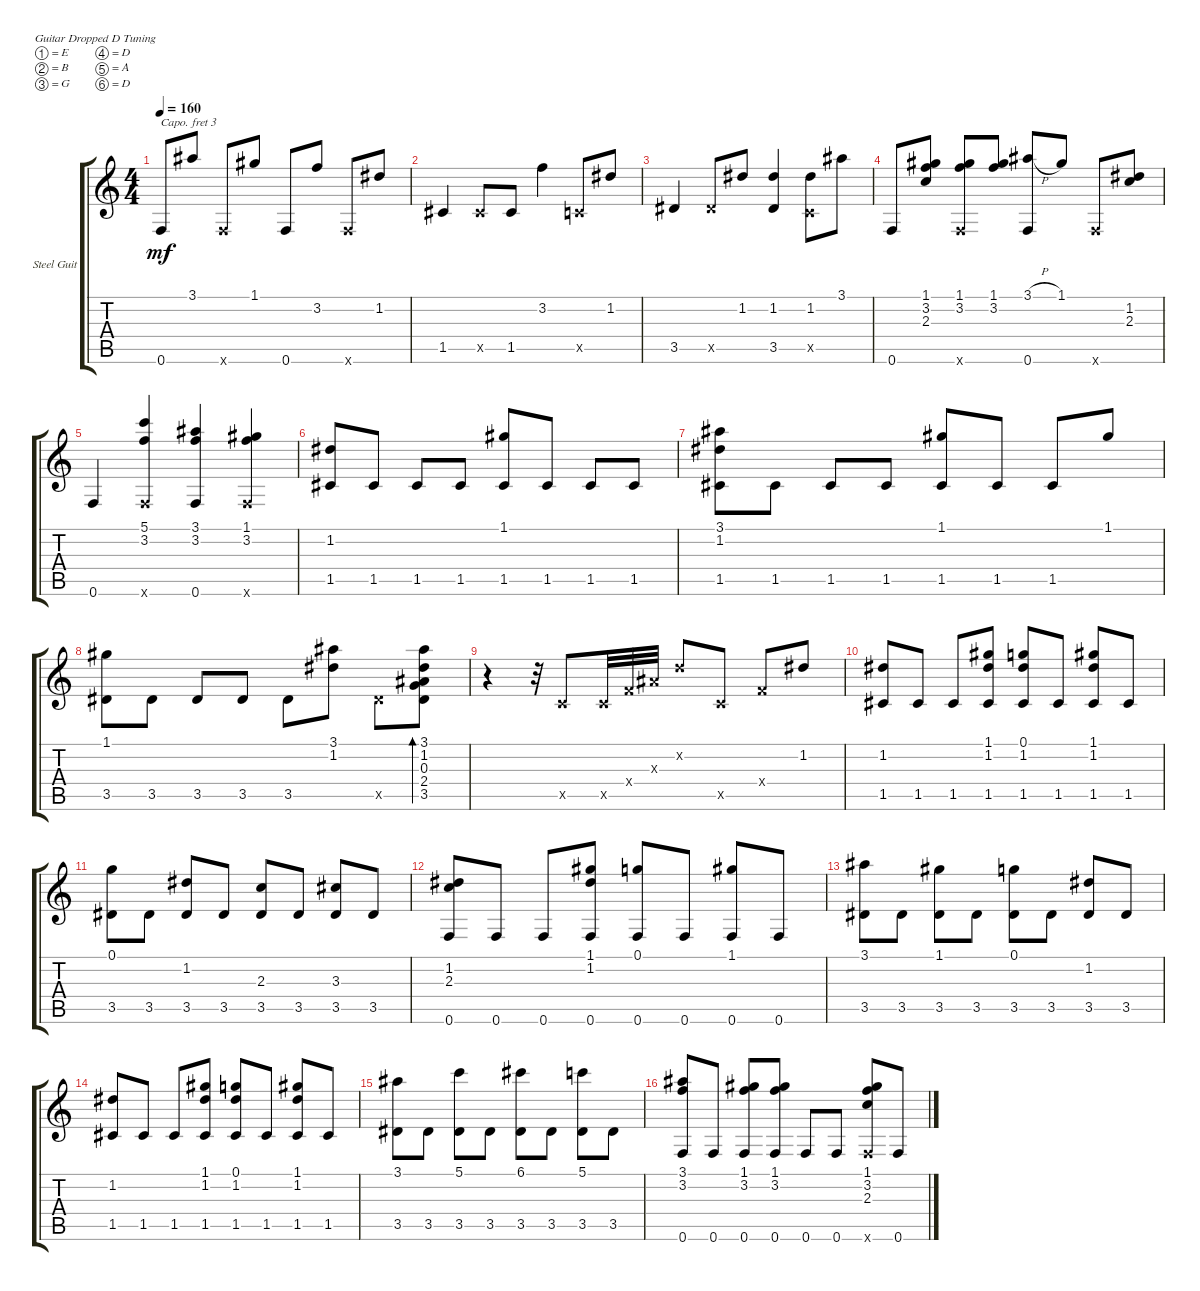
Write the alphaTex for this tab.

\defaultSystemsLayout 4
\bracketExtendMode groupsimilarinstruments
\firstSystemTrackNameOrientation horizontal
\otherSystemsTrackNameOrientation horizontal
\track ("Steel Guitar" "Steel Guit") {instrument acousticguitarsteel}
\staff {score tabs}
\capo 3
\tuning (E4 B3 G3 D3 A2 D2)
\ts (4 4)
\tempo 160
\clef g2
\ks c
0.6.8{dy mf} 3.1.8 0.6{x}.8 1.1.8 0.6.8 3.2.8 0.6{x}.8 1.2.8 |
1.5.4 1.5{x}.8 1.5.8 3.2.4 0.5{x}.8 1.2.8 |
3.5.4 3.5{x}.8 1.2.8 (1.2 3.5).4 (1.2 0.5{x}).8 3.1.8 |
0.6.8 (1.1 2.3 3.2).8 (3.2 1.1 0.6{x}).8 (1.1 3.2).8 (3.1{h} 0.6).8 1.1.8 0.6{x}.8 (1.2 2.3).8 |
0.6.4 (5.1 3.2 0.6{x}).4 (0.6 3.1 3.2).4 (3.2 1.1 0.6{x}).4 |
(1.2 1.5).8 1.5.8 1.5.8 1.5.8 (1.1 1.5).8 1.5.8 1.5.8 1.5.8 |
(1.5 3.1 1.2).8 1.5.8 1.5.8 1.5.8 (1.1 1.5).8 1.5.8 1.5.8 1.1.8 |
(1.1 3.5).8 3.5.8 3.5.8 3.5.8 3.5.8 (3.1 1.2).8 3.5{x}.8 (1.2 3.1 3.5 0.3 2.4).8{bd 30} |
r.4 r.32 0.5{x}.8 0.5{x}.32 0.4{x}.32 0.3{x}.32 0.2{x}.8 0.5{x}.8 0.4{x}.8 1.2.8 |
(1.2 1.5).8 1.5.8 1.5.8 (1.5 1.1 1.2).8 (1.5 0.1 1.2).8 1.5.8 (1.5 1.1 1.2).8 1.5.8 |
(0.1 3.5).8 3.5.8 (3.5 1.2).8 3.5.8 (3.5 2.3).8 3.5.8 (3.5 3.3).8 3.5.8 |
(1.2 2.3 0.6).8 0.6.8 0.6.8 (1.1 0.6 1.2).8 (0.1 0.6).8 0.6.8 (1.1 0.6).8 0.6.8 |
(3.5 3.1).8 3.5.8 (3.5 1.1).8 3.5.8 (3.5 0.1).8 3.5.8 (3.5 1.2).8 3.5.8 |
(1.2 1.5).8 1.5.8 1.5.8 (1.5 1.1 1.2).8 (1.5 0.1 1.2).8 1.5.8 (1.5 1.1 1.2).8 1.5.8 |
(3.1 3.5).8 3.5.8 (3.5 5.1).8 3.5.8 (3.5 6.1).8 3.5.8 (3.5 5.1).8 3.5.8 |
(3.1 0.6 3.2).8 0.6.8 (0.6 1.1 3.2).8 (0.6 1.1 3.2).8 0.6.8 0.6.8 (0.6{x} 2.3 3.2 1.1).8 0.6.8
